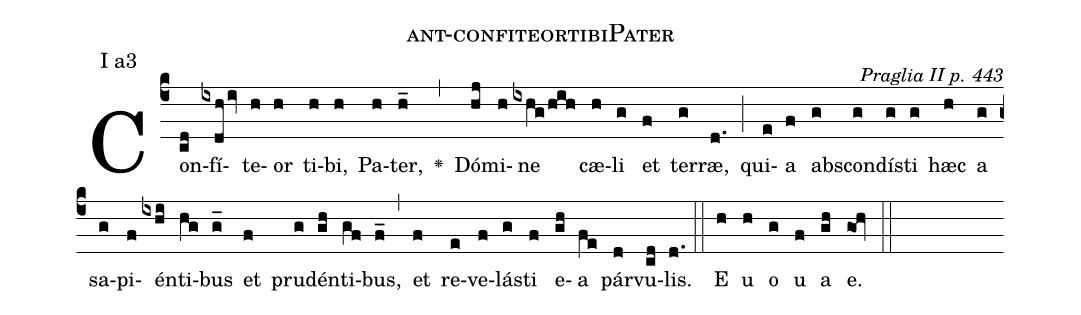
name: ant-confiteortibiPater;
commentary: Praglia II p. 443;
annotation: I a3;
%%
(c4) Con(cd)fí(ixdh/iv)te(h)or(h) ti(h)bi,(h) Pa(h)ter,(h_) <v>\greheightstar</v>(,) Dó(hj)mi(h)ne(ixhg/hih) cæ(h)li(g) et(f) ter(g)ræ,(d.) (;) qui(e)a(f) ab(g)scon(g)dí(g)sti(g) hæc(h) a(g) sa(g)pi(f)én(ixhi)ti(hg)bus(g_) et(f) pru(g)dén(gh)ti(gf)bus,(f_) (,) et(f) re(e)ve(f)lá(g)sti(f) e(gh)a(fe) pár(d)vu(cd)lis.(d.) (::) E(h) u(h) o(g) u(f) a(gh) e.(gOh) (::)
